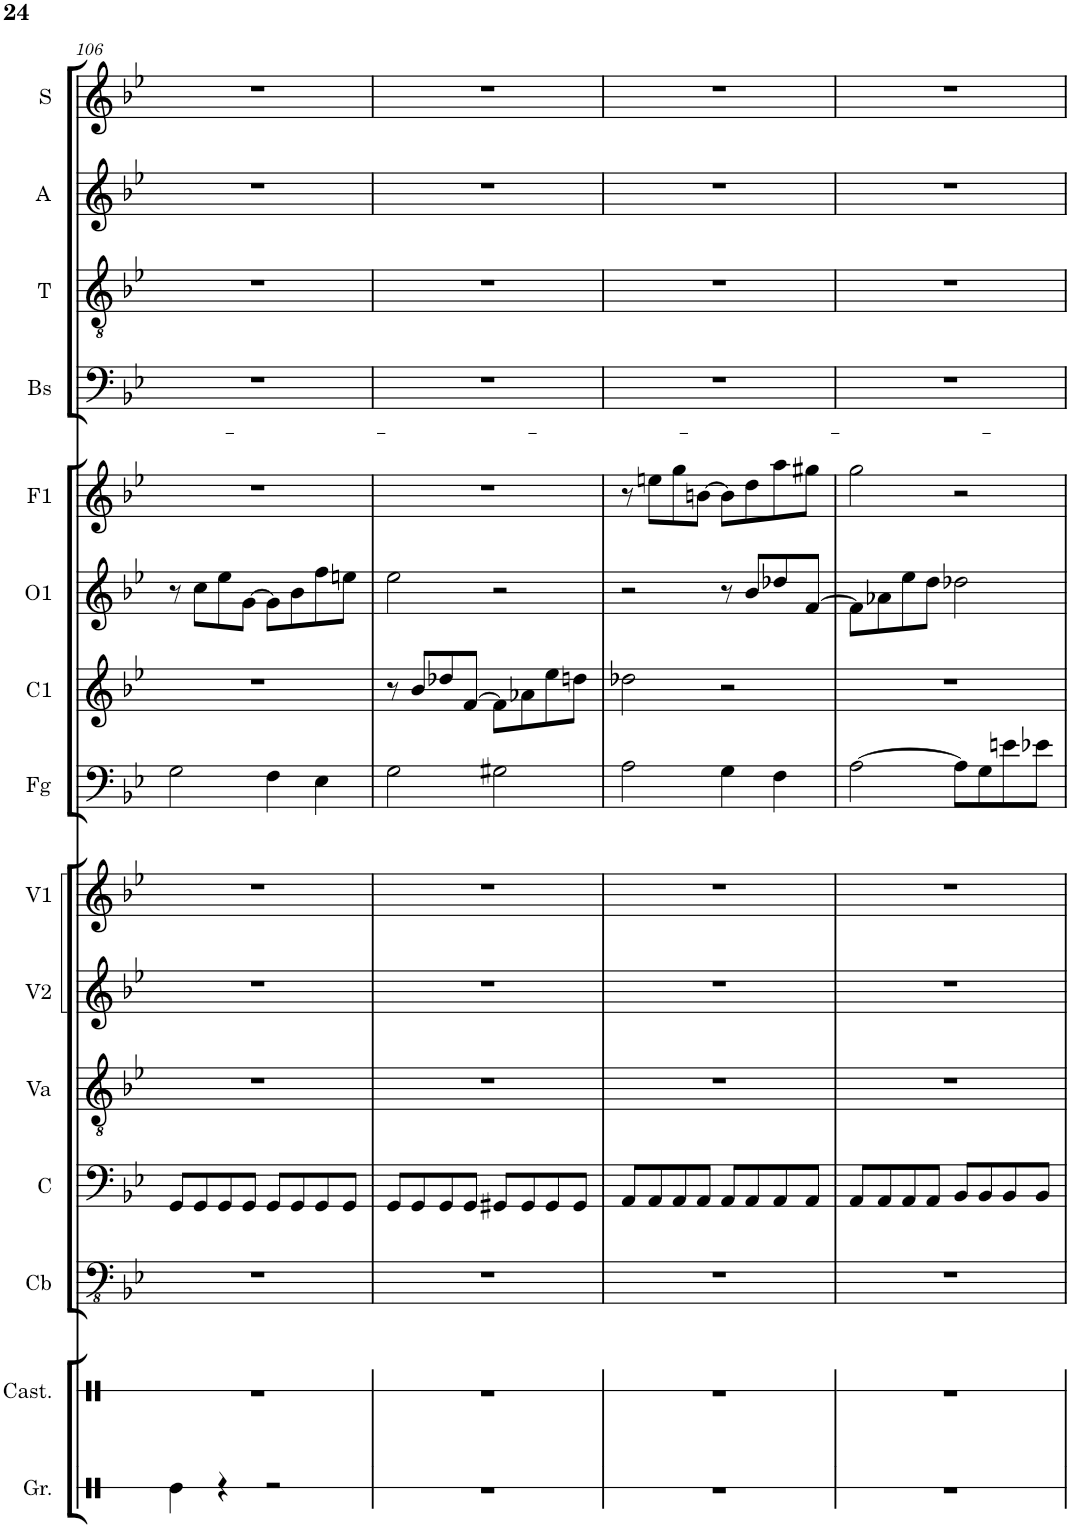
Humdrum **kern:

**kern	**kern	**kern	**kern	**kern	**kern	**kern	**kern	**kern	**kern	**kern	**kern	**kern	**kern	**kern
*part15	*part14	*part13	*part12	*part11	*part10	*part9	*part8	*part7	*part6	*part5	*part4	*part3	*part2	*part1
*staff15	*staff14	*staff13	*staff12	*staff11	*staff10	*staff9	*staff8	*staff7	*staff6	*staff5	*staff4	*staff3	*staff2	*staff1
*I"Grancassa	*I"Castagnette	*I"Cb	*I"C	*I"Va	*I"V2	*I"V1	*I"Fg	*I"C1	*I"O1	*I"F1	*I"Bs	*I"T	*I"A	*I"S
*I'Gr.	*I'Cast.	*I'Cb	*I'C	*I'Va	*I'V2	*I'V1	*I'Fg	*I'C1	*I'O1	*I'F1	*I'Bs	*I'T	*I'A	*I'S
!!LO:PB:g=z
*clefX	*clefX	*clefFv4	*clefF4	*clefGv2	*clefG2	*clefG2	*clefF4	*clefG2	*clefG2	*clefG2	*clefF4	*clefGv2	*clefG2	*clefG2
*	*	*	*	*	*	*	*	*Trd1c2	*	*	*	*	*	*
*k[]	*k[]	*k[b-e-]	*k[b-e-]	*k[b-e-]	*k[b-e-]	*k[b-e-]	*k[b-e-]	*k[b-e-]	*k[b-e-]	*k[b-e-]	*k[b-e-]	*k[b-e-]	*k[b-e-]	*k[b-e-]
*M4/4	*M4/4	*M4/4	*M4/4	*M4/4	*M4/4	*M4/4	*M4/4	*M4/4	*M4/4	*M4/4	*M4/4	*M4/4	*M4/4	*M4/4
=106	=106	=106	=106	=106	=106	=106	=106	=106	=106	=106	=106	=106	=106	=106
4Re\	1r	1r	8GG/L	1r	1r	1r	2G\	1r	8r	1r	1r	1r	1r	1r
.	.	.	8GG/	.	.	.	.	.	8cc\L	.	.	.	.	.
4r	.	.	8GG/	.	.	.	.	.	8ee-\	.	.	.	.	.
.	.	.	8GG/J	.	.	.	.	.	[8g\J	.	.	.	.	.
2r	.	.	8GG/L	.	.	.	4F\	.	8g\L]	.	.	.	.	.
.	.	.	8GG/	.	.	.	.	.	8b-\	.	.	.	.	.
.	.	.	8GG/	.	.	.	4E-\	.	8ff\	.	.	.	.	.
.	.	.	8GG/J	.	.	.	.	.	8een\J	.	.	.	.	.
=107	=107	=107	=107	=107	=107	=107	=107	=107	=107	=107	=107	=107	=107	=107
1r	1r	1r	8GG/L	1r	1r	1r	2G\	8r	2ee-\	1r	1r	1r	1r	1r
.	.	.	8GG/	.	.	.	.	8b-/L	.	.	.	.	.	.
.	.	.	8GG/	.	.	.	.	8dd-X/	.	.	.	.	.	.
.	.	.	8GG/J	.	.	.	.	[8f/J	.	.	.	.	.	.
.	.	.	8GG#X/L	.	.	.	2G#X\	8f\L]	2r	.	.	.	.	.
.	.	.	8GG#/	.	.	.	.	8a-X\	.	.	.	.	.	.
.	.	.	8GG#/	.	.	.	.	8ee-\	.	.	.	.	.	.
.	.	.	8GG#/J	.	.	.	.	8ddn\J	.	.	.	.	.	.
=108	=108	=108	=108	=108	=108	=108	=108	=108	=108	=108	=108	=108	=108	=108
1r	1r	1r	8AA/L	1r	1r	1r	2A\	2dd-X\	2r	8r	1r	1r	1r	1r
.	.	.	8AA/	.	.	.	.	.	.	8een\L	.	.	.	.
.	.	.	8AA/	.	.	.	.	.	.	8gg\	.	.	.	.
.	.	.	8AA/J	.	.	.	.	.	.	[8bn\J	.	.	.	.
.	.	.	8AA/L	.	.	.	4G\	2r	8r	8b\L]	.	.	.	.
.	.	.	8AA/	.	.	.	.	.	8b-/L	8dd\	.	.	.	.
.	.	.	8AA/	.	.	.	4F\	.	8dd-X/	8aa\	.	.	.	.
.	.	.	8AA/J	.	.	.	.	.	[8f/J	8gg#X\J	.	.	.	.
=109	=109	=109	=109	=109	=109	=109	=109	=109	=109	=109	=109	=109	=109	=109
1r	1r	1r	8AA/L	1r	1r	1r	[2A\	1r	8f\L]	2gg\	1r	1r	1r	1r
.	.	.	8AA/	.	.	.	.	.	8a-X\	.	.	.	.	.
.	.	.	8AA/	.	.	.	.	.	8ee-\	.	.	.	.	.
.	.	.	8AA/J	.	.	.	.	.	8dd\J	.	.	.	.	.
.	.	.	8BB-/L	.	.	.	8A\L]	.	2dd-X\	2r	.	.	.	.
.	.	.	8BB-/	.	.	.	8G\	.	.	.	.	.	.	.
.	.	.	8BB-/	.	.	.	8en\	.	.	.	.	.	.	.
.	.	.	8BB-/J	.	.	.	8e-X\J	.	.	.	.	.	.	.
=	=	=	=	=	=	=	=	=	=	=	=	=	=	=
*-	*-	*-	*-	*-	*-	*-	*-	*-	*-	*-	*-	*-	*-	*-
